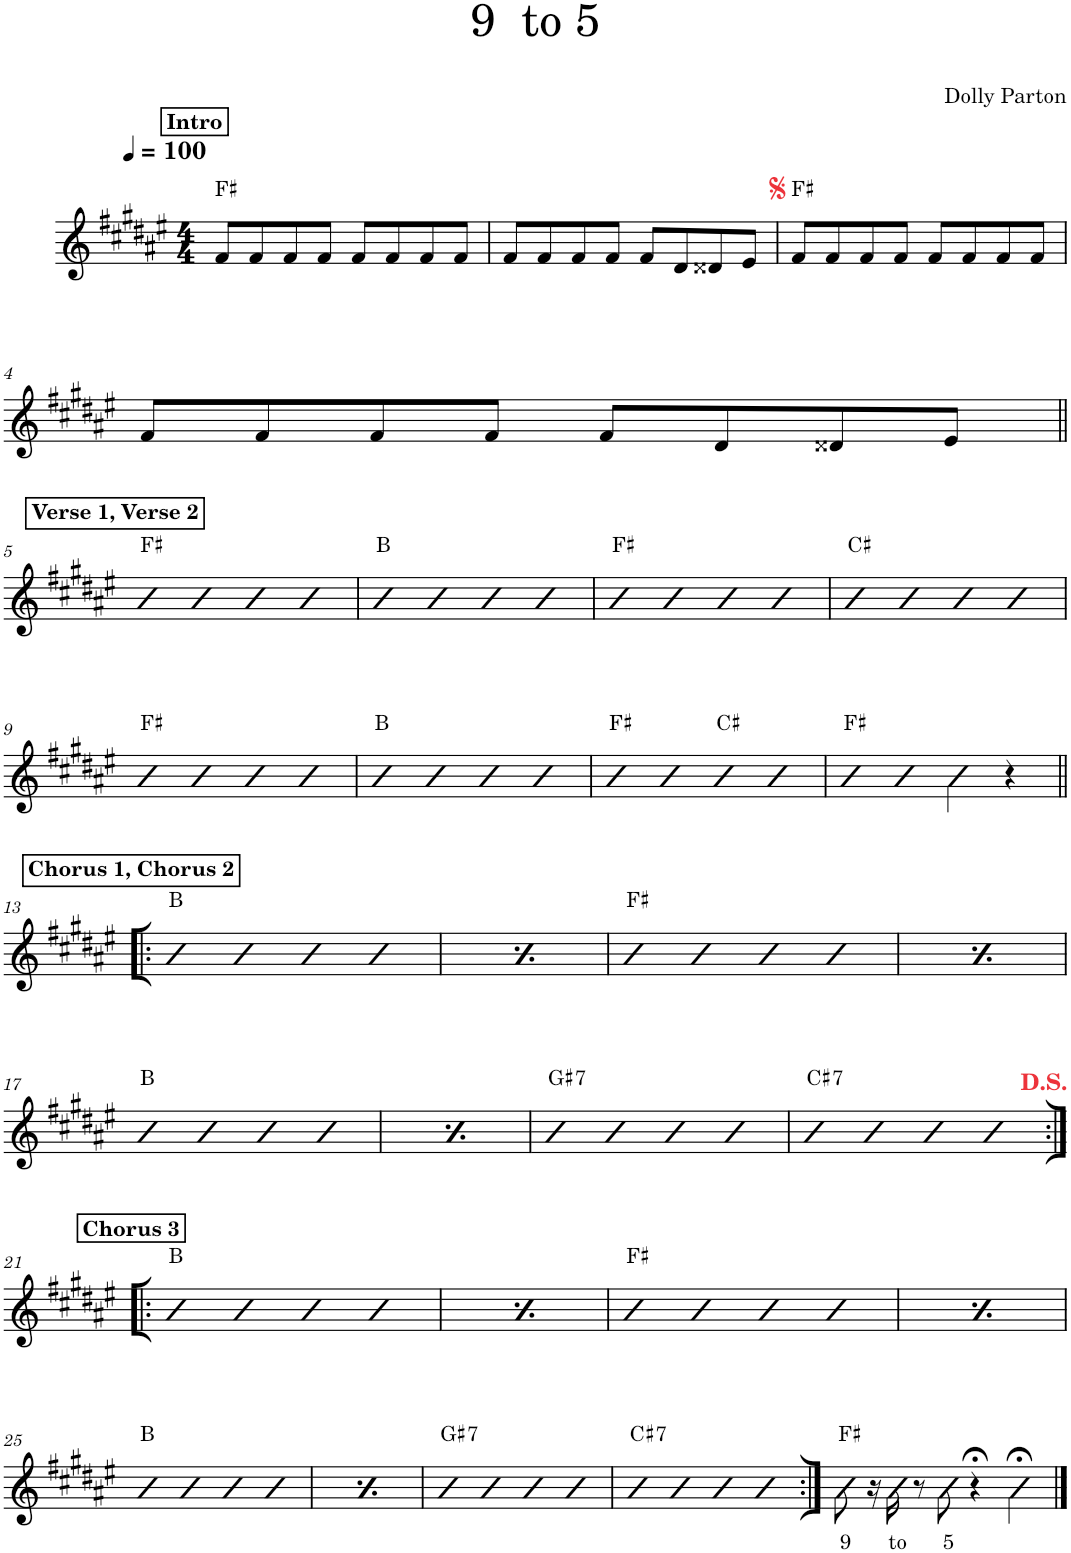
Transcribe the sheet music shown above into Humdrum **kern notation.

**kern	**text	**harte
*part1	*part1	*part1
*staff1	*staff1	*
*I"Piano	*	*
*I'Pno.	*	*
*clefG2	*	*
*k[f#c#g#d#a#e#]	*	*
*M4/4	*	*
*MM100	*	*
!!LO:REH:place=s1:a:B:cj:t=Intro
=1	=1	=1
8f#/L	.	F#:maj
8f#/	.	.
8f#/	.	.
8f#/J	.	.
8f#/L	.	.
8f#/	.	.
8f#/	.	.
8f#/J	.	.
=2	=2	=2
8f#/L	.	.
8f#/	.	.
8f#/	.	.
8f#/J	.	.
8f#/L	.	.
8d#/	.	.
8d##X/	.	.
8e#/J	.	.
=3	=3	=3
8f#/L	.	F#:maj
8f#/	.	.
8f#/	.	.
8f#/J	.	.
8f#/L	.	.
8f#/	.	.
8f#/	.	.
8f#/J	.	.
!!LO:LB:g=z
=4	=4	=4
8f#/L	.	.
8f#/	.	.
8f#/	.	.
8f#/J	.	.
8f#/L	.	.
8d#/	.	.
8d##X/	.	.
8e#/J	.	.
!!LO:LB:g=z
!!LO:REH:place=s1:a:B:cj:t=Verse 1, Verse 2
=5||	=5||	=5||
4b	.	F#:maj
4b	.	.
4b	.	.
4b	.	.
=6	=6	=6
4b	.	B:maj
4b	.	.
4b	.	.
4b	.	.
=7	=7	=7
4b	.	F#:maj
4b	.	.
4b	.	.
4b	.	.
=8	=8	=8
4b	.	C#:maj
4b	.	.
4b	.	.
4b	.	.
!!LO:LB:g=z
=9	=9	=9
4b	.	F#:maj
4b	.	.
4b	.	.
4b	.	.
=10	=10	=10
4b	.	B:maj
4b	.	.
4b	.	.
4b	.	.
=11	=11	=11
4b	.	F#:maj
4b	.	.
4b	.	C#:maj
4b	.	.
=12	=12	=12
4b	.	F#:maj
4b	.	.
4b\	.	.
4r	.	.
!!LO:LB:g=z
!!LO:REH:place=s1:a:B:cj:t=Chorus 1, Chorus 2
=13!|:	=13!|:	=13!|:
4b	.	B:maj
4b	.	.
4b	.	.
4b	.	.
!!LO:REH:place=s1:a:B:cj:t=Chorus 1, Chorus 2
=14	=14	=14
4b	.	B:maj
4b	.	.
4b	.	.
4b	.	.
=15	=15	=15
4b	.	F#:maj
4b	.	.
4b	.	.
4b	.	.
=16	=16	=16
4b	.	F#:maj
4b	.	.
4b	.	.
4b	.	.
!!LO:LB:g=z
=17	=17	=17
4b	.	B:maj
4b	.	.
4b	.	.
4b	.	.
=18	=18	=18
4b	.	B:maj
4b	.	.
4b	.	.
4b	.	.
=19	=19	=19
!	!	!LO:H:kt=7
4b	.	G#:7
4b	.	.
4b	.	.
4b	.	.
=20	=20	=20
!	!	!LO:H:kt=7
4b	.	C#:7
4b	.	.
4b	.	.
4b	.	.
!!LO:LB:g=z
!!LO:REH:place=s1:a:B:cj:t=Chorus 3
=21:|!|:	=21:|!|:	=21:|!|:
4b	.	B:maj
4b	.	.
4b	.	.
4b	.	.
!!LO:REH:place=s1:a:B:cj:t=Chorus 3
=22	=22	=22
4b	.	B:maj
4b	.	.
4b	.	.
4b	.	.
=23	=23	=23
4b	.	F#:maj
4b	.	.
4b	.	.
4b	.	.
=24	=24	=24
4b	.	F#:maj
4b	.	.
4b	.	.
4b	.	.
!!LO:LB:g=z
=25	=25	=25
4b	.	B:maj
4b	.	.
4b	.	.
4b	.	.
=26	=26	=26
4b	.	B:maj
4b	.	.
4b	.	.
4b	.	.
=27	=27	=27
!	!	!LO:H:kt=7
4b	.	G#:7
4b	.	.
4b	.	.
4b	.	.
=28	=28	=28
!	!	!LO:H:kt=7
4b	.	C#:7
4b	.	.
4b	.	.
4b	.	.
=29:|!	=29:|!	=29:|!
!	!LO:LY:b	!
8b\	9	F#:maj
16r	.	.
!	!LO:LY:b	!
16b\	to	.
8r	.	.
!	!LO:LY:b	!
8b\	5	.
4r;<	.	.
4b;<\	.	.
==	==	==
*-	*-	*-
